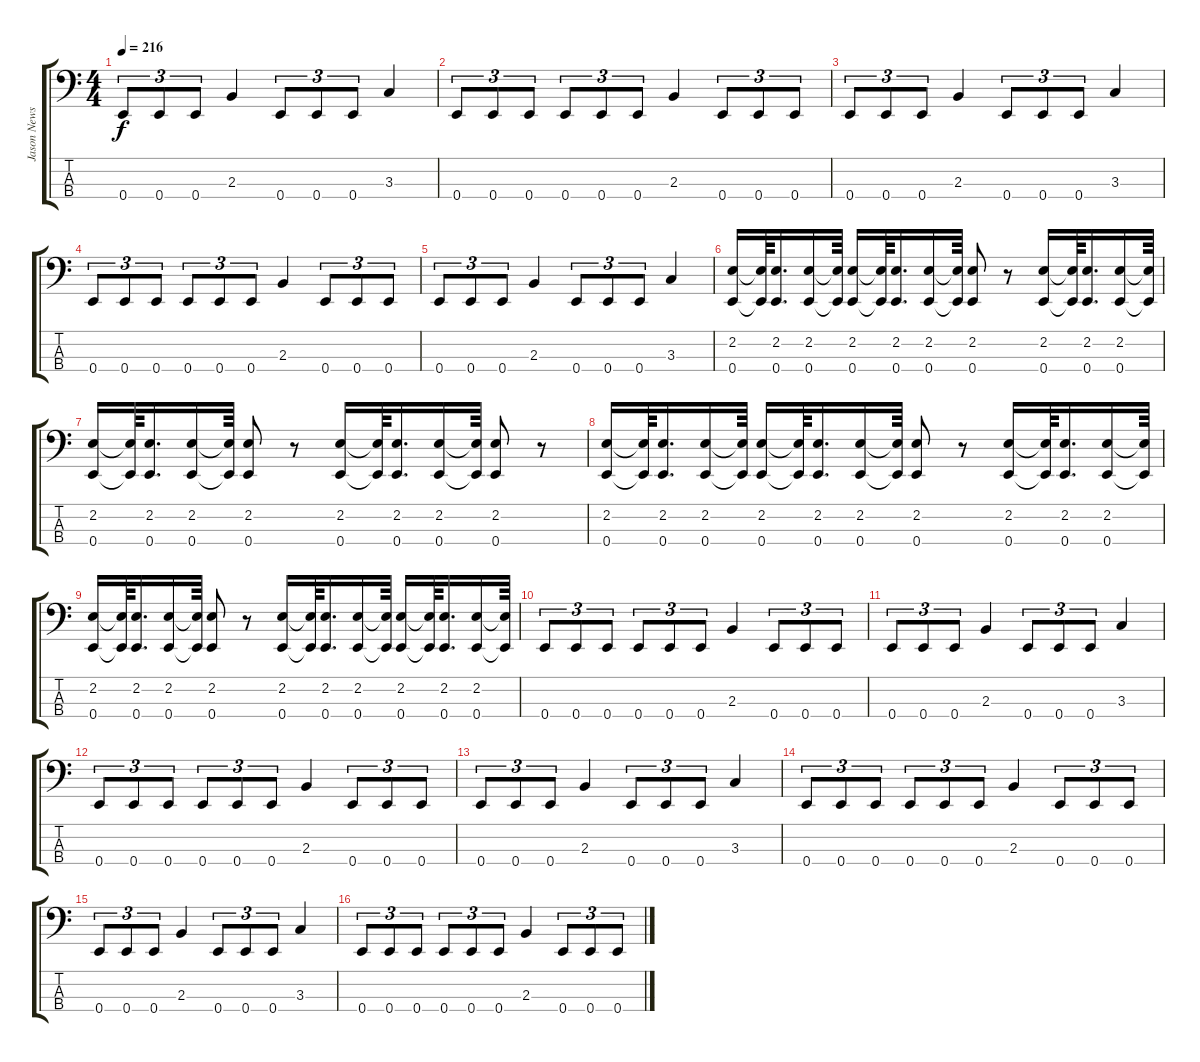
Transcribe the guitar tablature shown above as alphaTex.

\track ("Jason Newsted" "Jason News") {instrument electricbassfinger}
\staff {score tabs}
\tuning (G2 D2 A1 E1) {hide}
\ts (4 4)
\tempo 216
\clef f4
\ks c
0.4.8{tu (3 2) dy f} 0.4.8{tu (3 2)} 0.4.8{tu (3 2)} 2.3.4 0.4.8{tu (3 2)} 0.4.8{tu (3 2)} 0.4.8{tu (3 2)} 3.3.4 |
0.4.8{tu (3 2)} 0.4.8{tu (3 2)} 0.4.8{tu (3 2)} 0.4.8{tu (3 2)} 0.4.8{tu (3 2)} 0.4.8{tu (3 2)} 2.3.4 0.4.8{tu (3 2)} 0.4.8{tu (3 2)} 0.4.8{tu (3 2)} |
0.4.8{tu (3 2)} 0.4.8{tu (3 2)} 0.4.8{tu (3 2)} 2.3.4 0.4.8{tu (3 2)} 0.4.8{tu (3 2)} 0.4.8{tu (3 2)} 3.3.4 |
0.4.8{tu (3 2)} 0.4.8{tu (3 2)} 0.4.8{tu (3 2)} 0.4.8{tu (3 2)} 0.4.8{tu (3 2)} 0.4.8{tu (3 2)} 2.3.4 0.4.8{tu (3 2)} 0.4.8{tu (3 2)} 0.4.8{tu (3 2)} |
0.4.8{tu (3 2)} 0.4.8{tu (3 2)} 0.4.8{tu (3 2)} 2.3.4 0.4.8{tu (3 2)} 0.4.8{tu (3 2)} 0.4.8{tu (3 2)} 3.3.4 |
(2.2 0.4).16 (2.2{t} 0.4{t}).64 (2.2 0.4).16{d} (2.2 0.4).16 (2.2{t} 0.4{t}).64 (2.2 0.4).16 (2.2{t} 0.4{t}).64 (2.2 0.4).16{d} (2.2 0.4).16 (2.2{t} 0.4{t}).64 (2.2 0.4).8 r.8 (2.2 0.4).16 (2.2{t} 0.4{t}).64 (2.2 0.4).16{d} (2.2 0.4).16 (2.2{t} 0.4{t}).64 |
(2.2 0.4).16 (2.2{t} 0.4{t}).64 (2.2 0.4).16{d} (2.2 0.4).16 (2.2{t} 0.4{t}).64 (2.2 0.4).8 r.8 (2.2 0.4).16 (2.2{t} 0.4{t}).64 (2.2 0.4).16{d} (2.2 0.4).16 (2.2{t} 0.4{t}).64 (2.2 0.4).8 r.8 |
(2.2 0.4).16 (2.2{t} 0.4{t}).64 (2.2 0.4).16{d} (2.2 0.4).16 (2.2{t} 0.4{t}).64 (2.2 0.4).16 (2.2{t} 0.4{t}).64 (2.2 0.4).16{d} (2.2 0.4).16 (2.2{t} 0.4{t}).64 (2.2 0.4).8 r.8 (2.2 0.4).16 (2.2{t} 0.4{t}).64 (2.2 0.4).16{d} (2.2 0.4).16 (2.2{t} 0.4{t}).64 |
(2.2 0.4).16 (2.2{t} 0.4{t}).64 (2.2 0.4).16{d} (2.2 0.4).16 (2.2{t} 0.4{t}).64 (2.2 0.4).8 r.8 (2.2 0.4).16 (2.2{t} 0.4{t}).64 (2.2 0.4).16{d} (2.2 0.4).16 (2.2{t} 0.4{t}).64 (2.2 0.4).16 (2.2{t} 0.4{t}).64 (2.2 0.4).16{d} (2.2 0.4).16 (2.2{t} 0.4{t}).64 |
0.4.8{tu (3 2)} 0.4.8{tu (3 2)} 0.4.8{tu (3 2)} 0.4.8{tu (3 2)} 0.4.8{tu (3 2)} 0.4.8{tu (3 2)} 2.3.4 0.4.8{tu (3 2)} 0.4.8{tu (3 2)} 0.4.8{tu (3 2)} |
0.4.8{tu (3 2)} 0.4.8{tu (3 2)} 0.4.8{tu (3 2)} 2.3.4 0.4.8{tu (3 2)} 0.4.8{tu (3 2)} 0.4.8{tu (3 2)} 3.3.4 |
0.4.8{tu (3 2)} 0.4.8{tu (3 2)} 0.4.8{tu (3 2)} 0.4.8{tu (3 2)} 0.4.8{tu (3 2)} 0.4.8{tu (3 2)} 2.3.4 0.4.8{tu (3 2)} 0.4.8{tu (3 2)} 0.4.8{tu (3 2)} |
0.4.8{tu (3 2)} 0.4.8{tu (3 2)} 0.4.8{tu (3 2)} 2.3.4 0.4.8{tu (3 2)} 0.4.8{tu (3 2)} 0.4.8{tu (3 2)} 3.3.4 |
0.4.8{tu (3 2)} 0.4.8{tu (3 2)} 0.4.8{tu (3 2)} 0.4.8{tu (3 2)} 0.4.8{tu (3 2)} 0.4.8{tu (3 2)} 2.3.4 0.4.8{tu (3 2)} 0.4.8{tu (3 2)} 0.4.8{tu (3 2)} |
0.4.8{tu (3 2)} 0.4.8{tu (3 2)} 0.4.8{tu (3 2)} 2.3.4 0.4.8{tu (3 2)} 0.4.8{tu (3 2)} 0.4.8{tu (3 2)} 3.3.4 |
0.4.8{tu (3 2)} 0.4.8{tu (3 2)} 0.4.8{tu (3 2)} 0.4.8{tu (3 2)} 0.4.8{tu (3 2)} 0.4.8{tu (3 2)} 2.3.4 0.4.8{tu (3 2)} 0.4.8{tu (3 2)} 0.4.8{tu (3 2)}
